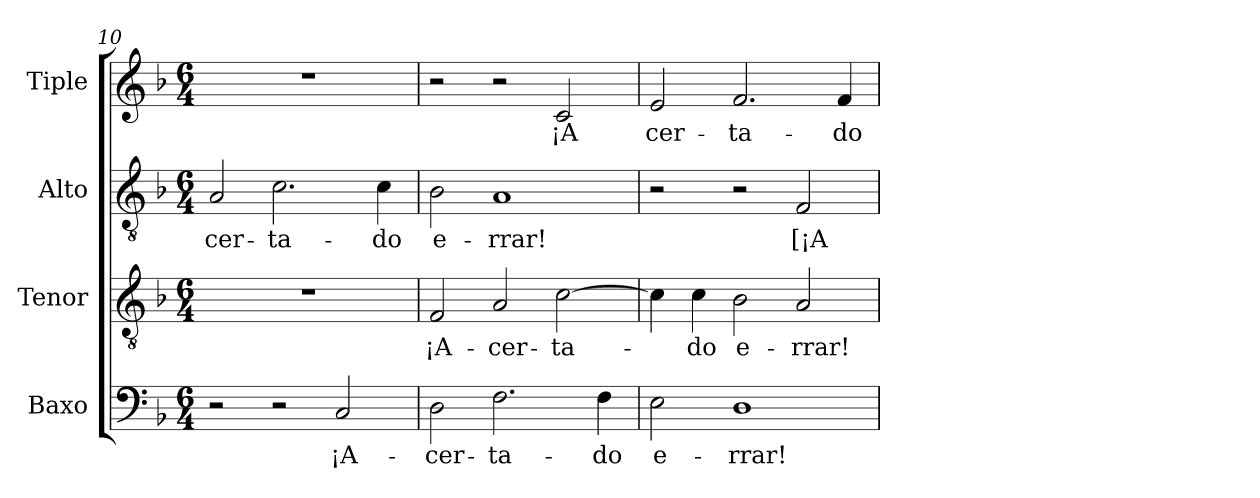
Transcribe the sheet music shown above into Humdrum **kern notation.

**kern	**text	**kern	**text	**kern	**text	**kern	**text
*part4	*part4	*part3	*part3	*part2	*part2	*part1	*part1
*staff4	*staff4	*staff3	*staff3	*staff2	*staff2	*staff1	*staff1
*I"Baxo	*	*I"Tenor	*	*I"Alto	*	*I"Tiple	*
*I'B	*	*I'T	*	*I'T	*	*	*
*clefF4	*	*clefGv2	*	*clefGv2	*	*clefG2	*
*	*	*ITrd7c12	*	*ITrd7c12	*	*	*
*k[b-]	*	*k[b-]	*	*k[b-]	*	*k[b-]	*
*F:	*	*F:	*	*F:	*	*F:	*
*M6/4	*	*M6/4	*	*M6/4	*	*M6/4	*
=10	=10	=10	=10	=10	=10	=10	=10
!	!	!LO:N:vis=1	!	!	!LO:LY:b	!LO:N:vis=1	!
2r	.	1.r	.	2AA/	-cer-	1.r	.
!	!	!	!	!	!LO:LY:b	!	!
2r	.	.	.	2.C\	-ta-	.	.
!	!LO:LY:b	!	!	!	!	!	!
2C/	¡A-	.	.	.	.	.	.
!	!	!	!	!	!LO:LY:b	!	!
.	.	.	.	4C\	-do	.	.
=11	=11	=11	=11	=11	=11	=11	=11
!	!LO:LY:b	!	!LO:LY:b	!	!LO:LY:b	!	!
2D\	-cer-	2FF/	¡A-	2BB-\	e-	2r	.
!	!LO:LY:b	!	!LO:LY:b	!	!LO:LY:b	!	!
2.F\	-ta-	2AA/	-cer-	1AA	-rrar!	2r	.
!	!	!	!LO:LY:b	!	!	!	!LO:LY:b
.	.	[>2C\	-ta-	.	.	2c/	¡A
!	!LO:LY:b	!	!	!	!	!	!
4F\	-do	.	.	.	.	.	.
!!LO:PB:g=z
=12	=12	=12	=12	=12	=12	=12	=12
!	!LO:LY:b	!	!	!	!	!	!LO:LY:b
2E\	e-	4C\]	.	2r	.	2e/	cer-
!	!	!	!LO:LY:b	!	!	!	!
.	.	4C\	-do	.	.	.	.
!	!LO:LY:b	!	!LO:LY:b	!	!	!	!LO:LY:b
1D	-rrar!	2BB-\	e-	2r	.	2.f/	-ta-
!	!	!	!LO:LY:b	!	!LO:LY:b	!	!
.	.	2AA/	-rrar!	2FF/	[¡A-	.	.
!	!	!	!	!	!	!	!LO:LY:b
.	.	.	.	.	.	4f/	-do
=	=	=	=	=	=	=	=
*-	*-	*-	*-	*-	*-	*-	*-
